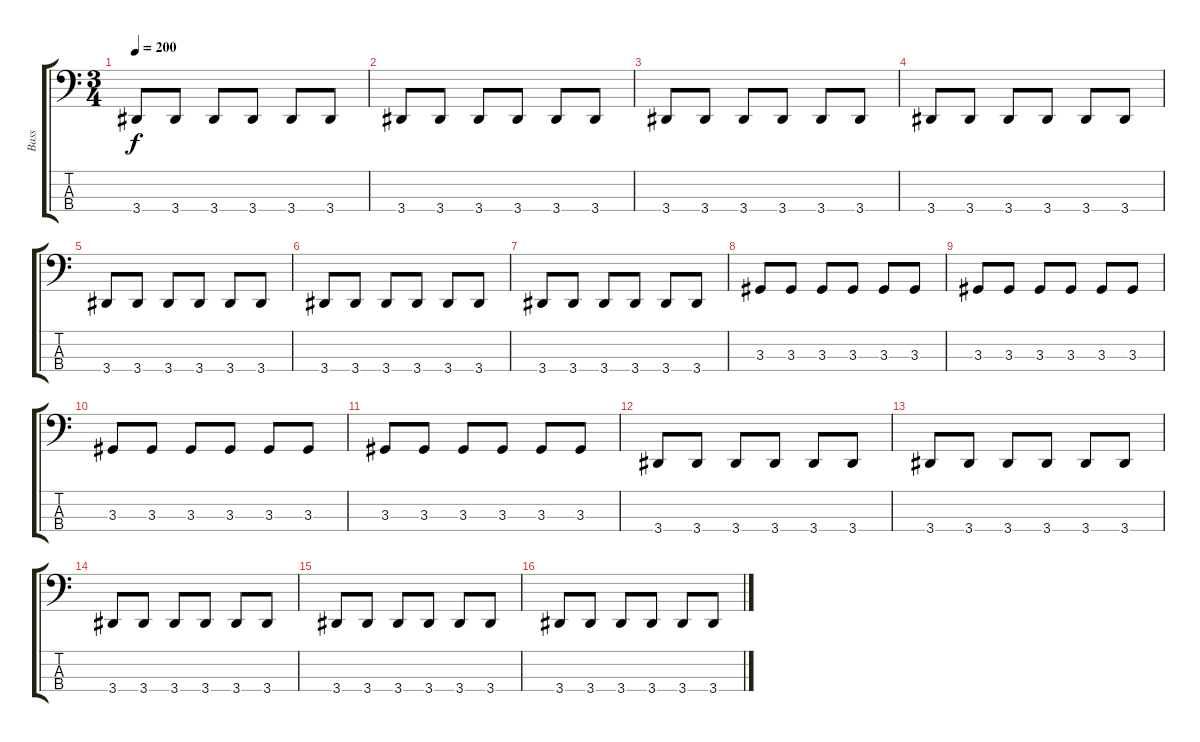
\track ("Bass" "Bass") {instrument electricbassfinger}
\staff {score tabs}
\tuning (Eb2 Bb1 F1 C1) {hide}
\ts (3 4)
\tempo 200
\clef f4
\ks c
3.4.8{dy f} 3.4.8 3.4.8 3.4.8 3.4.8 3.4.8 |
3.4.8 3.4.8 3.4.8 3.4.8 3.4.8 3.4.8 |
3.4.8 3.4.8 3.4.8 3.4.8 3.4.8 3.4.8 |
3.4.8 3.4.8 3.4.8 3.4.8 3.4.8 3.4.8 |
3.4.8 3.4.8 3.4.8 3.4.8 3.4.8 3.4.8 |
3.4.8 3.4.8 3.4.8 3.4.8 3.4.8 3.4.8 |
3.4.8 3.4.8 3.4.8 3.4.8 3.4.8 3.4.8 |
3.3.8 3.3.8 3.3.8 3.3.8 3.3.8 3.3.8 |
3.3.8 3.3.8 3.3.8 3.3.8 3.3.8 3.3.8 |
3.3.8 3.3.8 3.3.8 3.3.8 3.3.8 3.3.8 |
3.3.8 3.3.8 3.3.8 3.3.8 3.3.8 3.3.8 |
3.4.8 3.4.8 3.4.8 3.4.8 3.4.8 3.4.8 |
3.4.8 3.4.8 3.4.8 3.4.8 3.4.8 3.4.8 |
3.4.8 3.4.8 3.4.8 3.4.8 3.4.8 3.4.8 |
3.4.8 3.4.8 3.4.8 3.4.8 3.4.8 3.4.8 |
3.4.8 3.4.8 3.4.8 3.4.8 3.4.8 3.4.8
